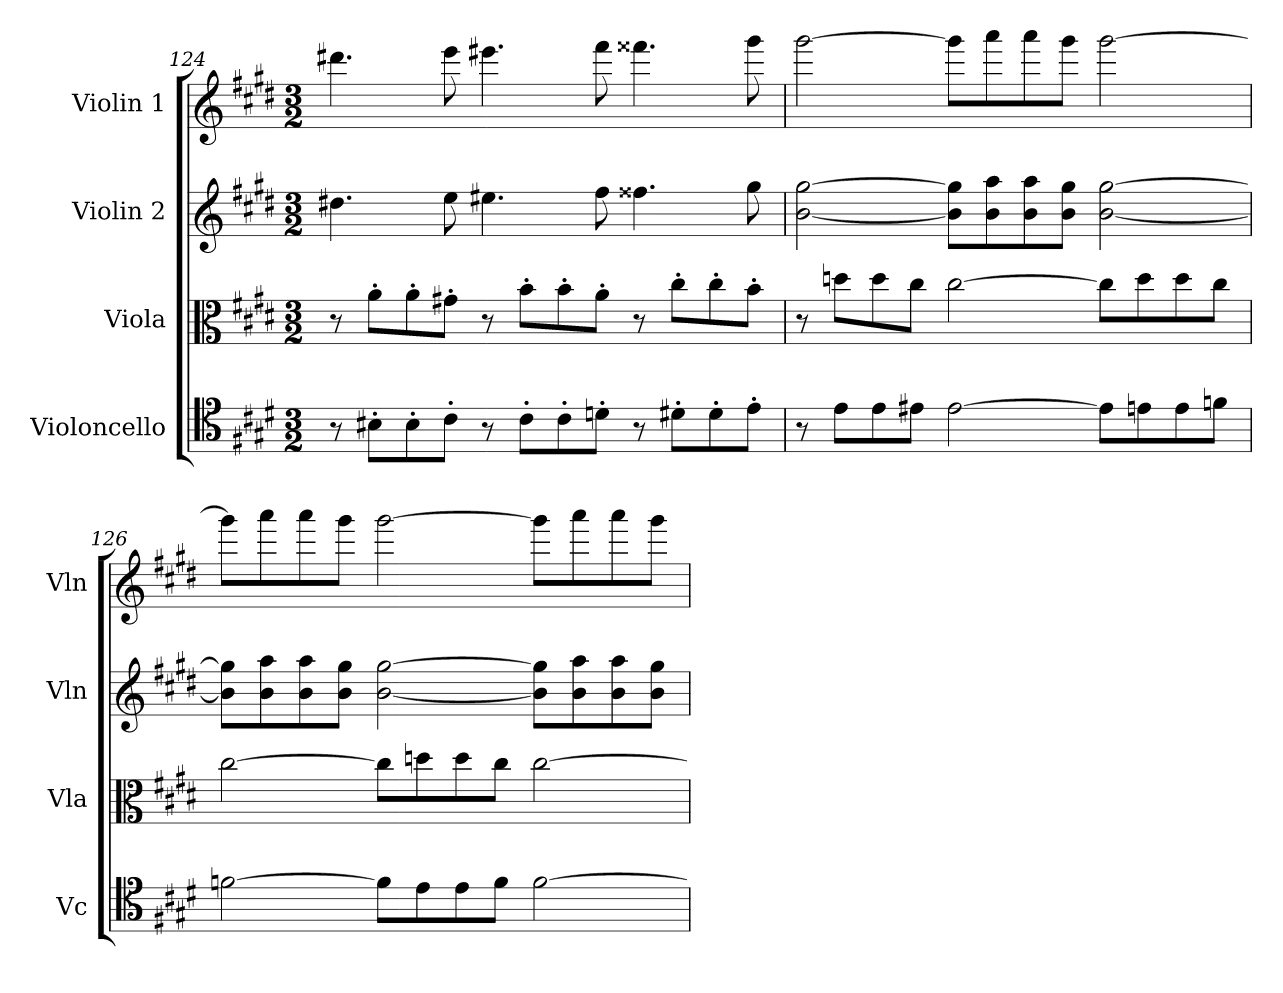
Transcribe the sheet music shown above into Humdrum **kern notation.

**kern	**kern	**kern	**kern
*part4	*part3	*part2	*part1
*staff4	*staff3	*staff2	*staff1
*I"Violoncello	*I"Viola	*I"Violin 2	*I"Violin 1
*I'Vc	*I'Vla	*I'Vln	*I'Vln
!!LO:PB:g=z
*clefC4	*clefC3	*clefG2	*clefG2
*k[f#c#g#d#]	*k[f#c#g#d#]	*k[f#c#g#d#]	*k[f#c#g#d#]
*M3/2	*M3/2	*M3/2	*M3/2
=124	=124	=124	=124
8r	8r	4.dd#X\	4.ddd#X\
8B#X'\L	8a'\L	.	.
8B#'\	8a'\	.	.
8c#'\J	8g#X'\J	8ee\	8eee\
8r	8r	4.ee#X\	4.eee#X\
8c#'\L	8b'\L	.	.
8c#'\	8b'\	.	.
8dn'\J	8a'\J	8ff#\	8fff#\
8r	8r	4.ff##X\	4.fff##X\
8d#X'\L	8cc#'\L	.	.
8d#'\	8cc#'\	.	.
8e'\J	8b'\J	8gg#\	8ggg#\
=125	=125	=125	=125
8r	8r	[2b\ [2gg#\	[2ggg#\
8e\L	8ddn\L	.	.
8e\	8dd\	.	.
8e#X\J	8cc#\J	.	.
[2e#\	[2cc#\	8b\] 8gg#\]L	8ggg#\L]
.	.	8b\ 8aa\	8aaa\
.	.	8b\ 8aa\	8aaa\
.	.	8b\ 8gg#\J	8ggg#\J
8e#\L]	8cc#\L]	[2b\ [2gg#\	[2ggg#\
8en\	8dd\	.	.
8e\	8dd\	.	.
8fn\J	8cc#\J	.	.
=126	=126	=126	=126
[2fn\	[2cc#\	8b\] 8gg#\]L	8ggg#\L]
.	.	8b\ 8aa\	8aaa\
.	.	8b\ 8aa\	8aaa\
.	.	8b\ 8gg#\J	8ggg#\J
8f\L]	8cc#\L]	[2b\ [2gg#\	[2ggg#\
8e\	8ddn\	.	.
8e\	8dd\	.	.
8f\J	8cc#\J	.	.
[2f\	[2cc#\	8b\] 8gg#\]L	8ggg#\L]
.	.	8b\ 8aa\	8aaa\
.	.	8b\ 8aa\	8aaa\
.	.	8b\ 8gg#\J	8ggg#\J
=	=	=	=
*-	*-	*-	*-
